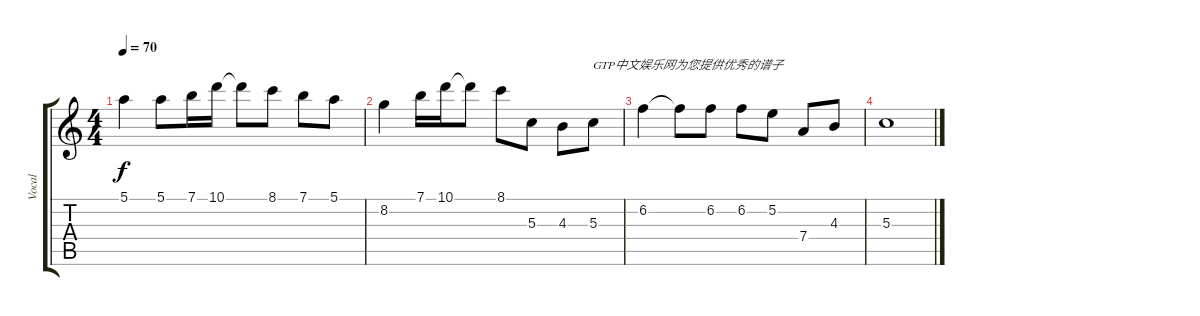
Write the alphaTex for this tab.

\track ("Vocal" "Vocal") {instrument electricguitarjazz}
\staff {score tabs}
\tuning (E4 B3 G3 D3 A2 E2) {hide}
\ts (4 4)
\tempo 70
\clef g2
\ks c
5.1.4{dy f} 5.1.8 7.1.16 10.1.16 10.1{t}.8 8.1.8 7.1.8 5.1.8 |
8.2.4 7.1.16 10.1.16 10.1{t}.8 8.1.8 5.3.8 4.3.8 5.3.8{txt "GTP中文娱乐网为您提供优秀的谱子"} |
6.2.4 6.2{t}.8 6.2.8 6.2.8 5.2.8 7.4.8 4.3.8 |
5.3.1
